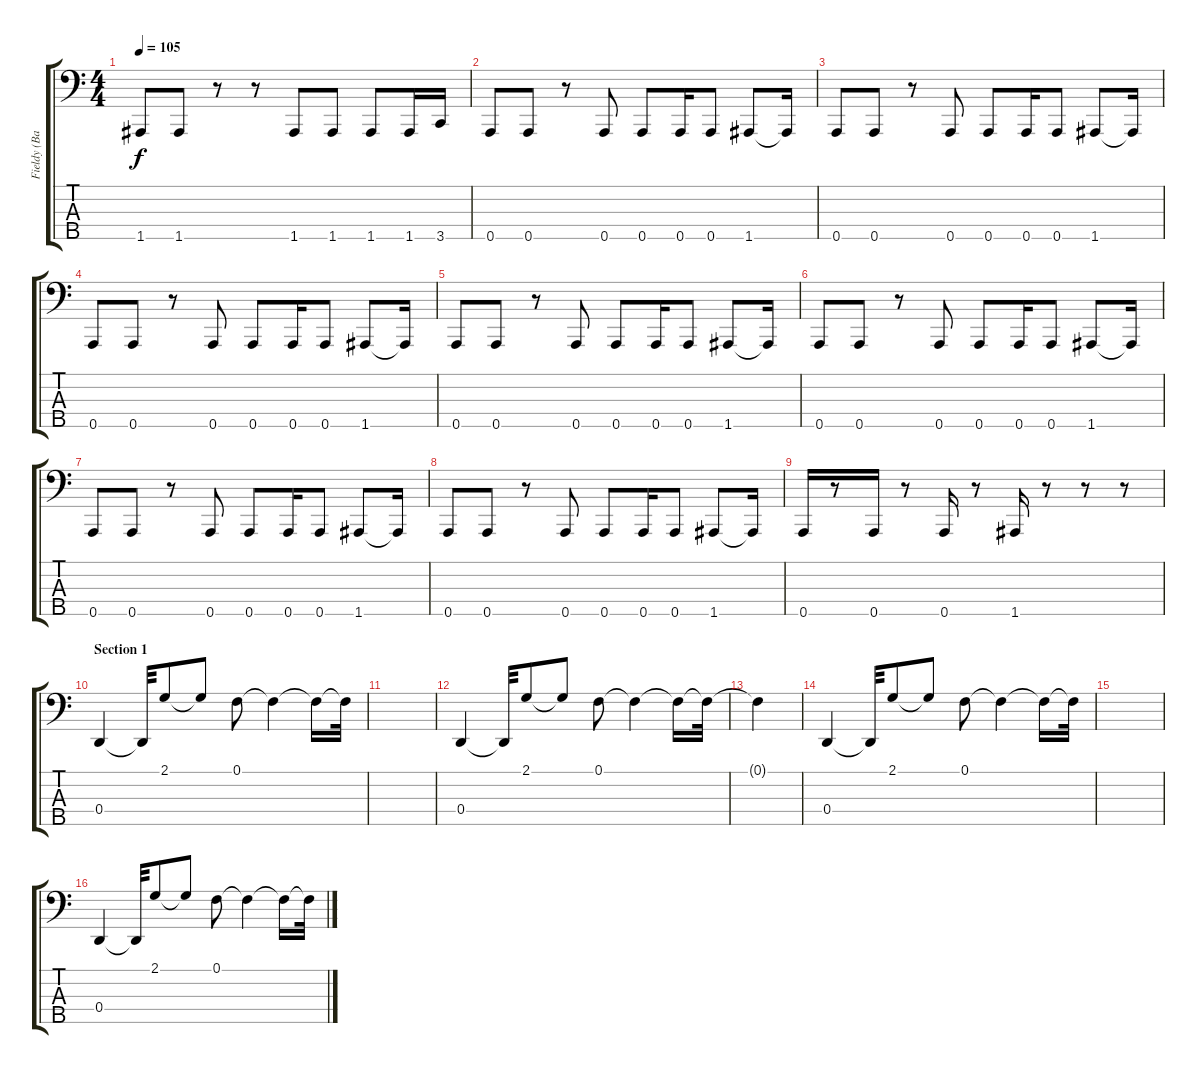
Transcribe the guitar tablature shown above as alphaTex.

\track ("Fieldy (Bass)" "Fieldy (Ba") {instrument slapbass1}
\staff {score tabs}
\tuning (F2 C2 G1 D1 A0) {hide}
\ts (4 4)
\tempo 105
\clef f4
\ks c
1.5.8{dy f} 1.5.8 r.8 r.8 1.5.8 1.5.8 1.5.8 1.5.16 3.5.16 |
0.5.8 0.5.8 r.8 0.5.8 0.5.8 0.5.16 0.5.8 1.5.8 1.5{t}.16 |
0.5.8 0.5.8 r.8 0.5.8 0.5.8 0.5.16 0.5.8 1.5.8 1.5{t}.16 |
0.5.8 0.5.8 r.8 0.5.8 0.5.8 0.5.16 0.5.8 1.5.8 1.5{t}.16 |
0.5.8 0.5.8 r.8 0.5.8 0.5.8 0.5.16 0.5.8 1.5.8 1.5{t}.16 |
0.5.8 0.5.8 r.8 0.5.8 0.5.8 0.5.16 0.5.8 1.5.8 1.5{t}.16 |
0.5.8 0.5.8 r.8 0.5.8 0.5.8 0.5.16 0.5.8 1.5.8 1.5{t}.16 |
0.5.8 0.5.8 r.8 0.5.8 0.5.8 0.5.16 0.5.8 1.5.8 1.5{t}.16 |
0.5.16 r.8 0.5.16 r.8 0.5.16 r.8 1.5.16 r.8 r.8 r.8 |
\section ("" "Section 1")
0.4.4{instrument electricbassfinger} 0.4{t}.32 2.1.8 2.1{t}.8 0.1.8 0.1{t}.4 0.1{t}.16 0.1{t}.32 |
|
0.4.4{instrument electricbassfinger} 0.4{t}.32 2.1.8 2.1{t}.8 0.1.8 0.1{t}.4 0.1{t}.16 0.1{t}.32 |
0.1{t}.4 |
0.4.4{instrument electricbassfinger} 0.4{t}.32 2.1.8 2.1{t}.8 0.1.8 0.1{t}.4 0.1{t}.16 0.1{t}.32 |
|
0.4.4{instrument electricbassfinger} 0.4{t}.32 2.1.8 2.1{t}.8 0.1.8 0.1{t}.4 0.1{t}.16 0.1{t}.32
